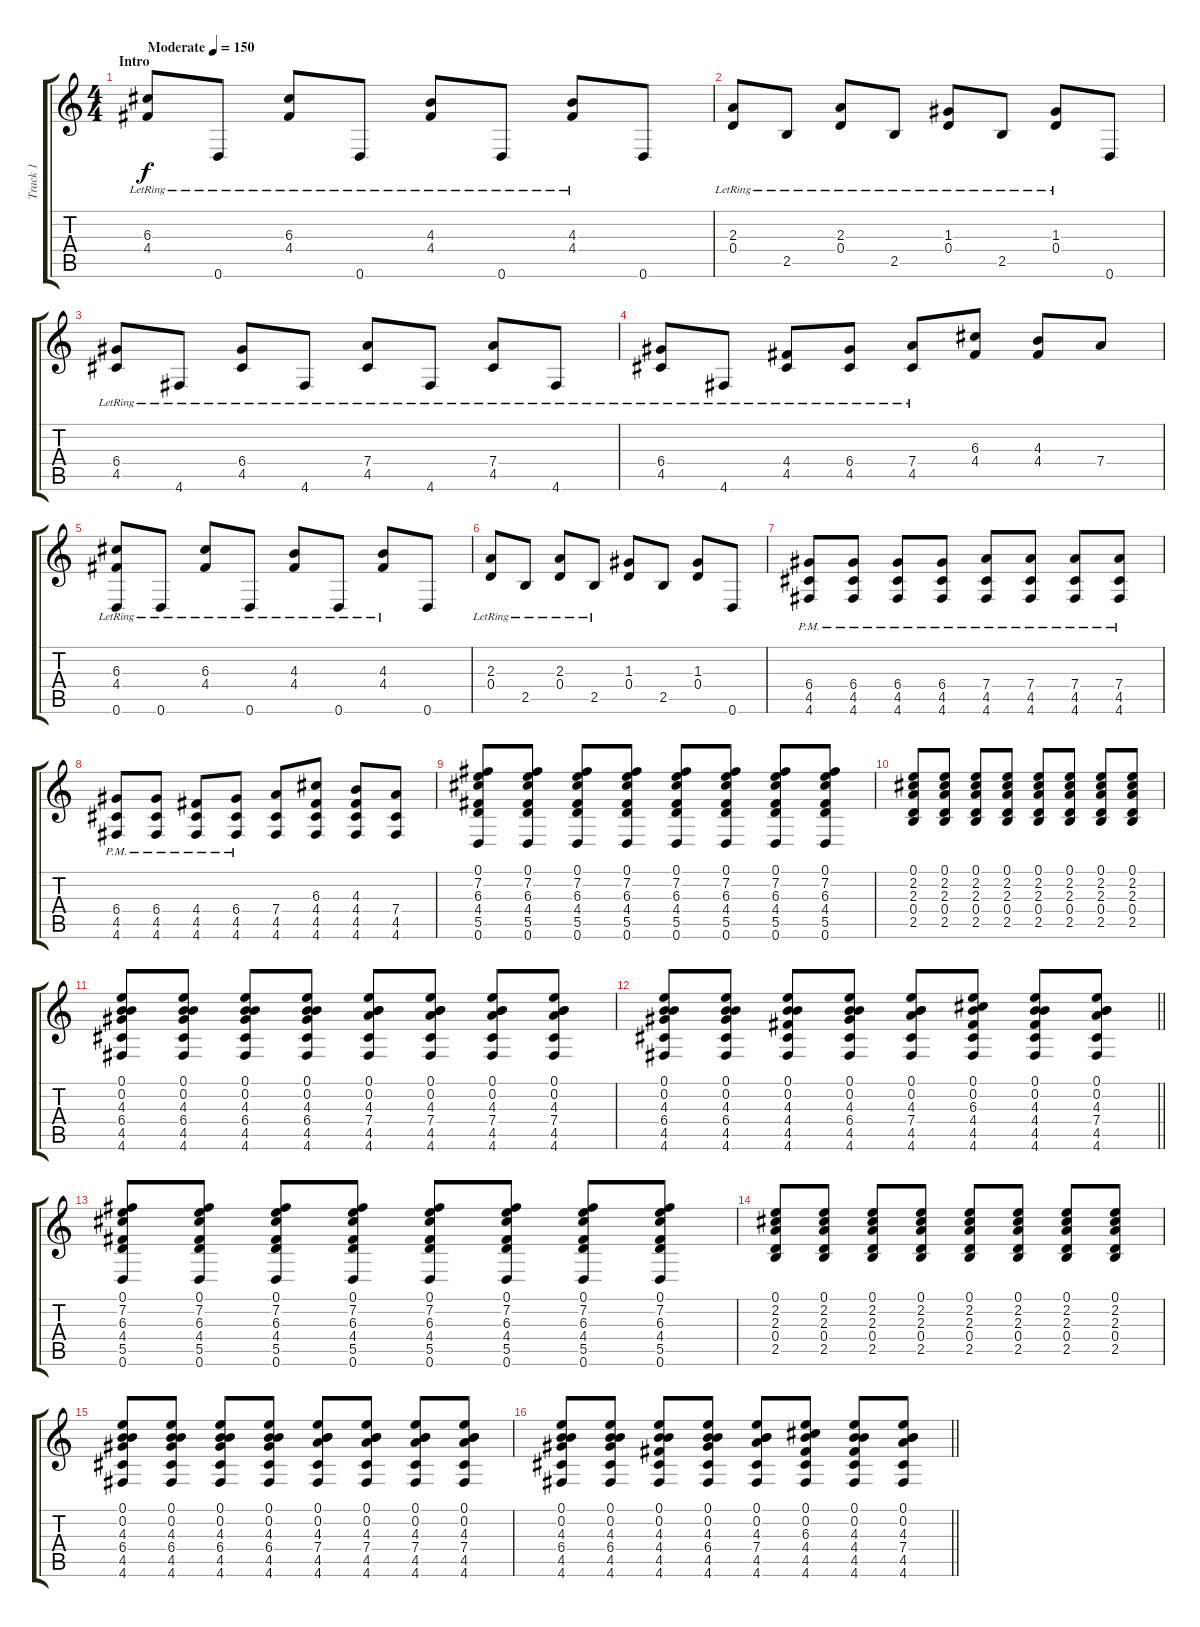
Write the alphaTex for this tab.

\track ("Track 1" "Track 1") {instrument electricguitarclean}
\staff {score tabs}
\tuning (E4 B3 G3 D3 A2 D2) {hide}
\ts (4 4)
\section ("" "Intro")
\tempo (150 "Moderate")
\clef g2
\ks c
(6.3{lr} 4.4{lr}).8{dy f instrument electricguitarclean} 0.6{lr}.8 (6.3{lr} 4.4{lr}).8 0.6{lr}.8 (4.3{lr} 4.4{lr}).8 0.6{lr}.8 (4.3{lr} 4.4{lr}).8 0.6.8 |
(2.3{lr} 0.4{lr}).8 2.5{lr}.8 (2.3{lr} 0.4{lr}).8 2.5{lr}.8 (1.3{lr} 0.4{lr}).8 2.5{lr}.8 (1.3{lr} 0.4{lr}).8 0.6.8 |
(6.4{lr} 4.5{lr}).8 4.6{lr}.8 (6.4{lr} 4.5{lr}).8 4.6{lr}.8 (7.4{lr} 4.5{lr}).8 4.6{lr}.8 (7.4{lr} 4.5{lr}).8 4.6{lr}.8 |
(6.4{lr} 4.5{lr}).8 4.6{lr}.8 (4.4{lr} 4.5{lr}).8 (6.4{lr} 4.5{lr}).8 (7.4{lr} 4.5{lr}).8 (6.3 4.4).8 (4.3 4.4).8 7.4.8 |
(6.3{lr} 4.4{lr} 0.6{lr}).8 0.6{lr}.8 (6.3{lr} 4.4{lr}).8 0.6{lr}.8 (4.3{lr} 4.4{lr}).8 0.6{lr}.8 (4.3{lr} 4.4{lr}).8 0.6.8 |
(2.3{lr} 0.4{lr}).8 2.5{lr}.8 (2.3{lr} 0.4{lr}).8 2.5{lr}.8 (1.3 0.4).8 2.5.8 (1.3 0.4).8 0.6.8 |
(6.4{pm} 4.5{pm} 4.6{pm}).8{instrument overdrivenguitar} (6.4{pm} 4.5{pm} 4.6{pm}).8 (6.4{pm} 4.5{pm} 4.6{pm}).8 (6.4{pm} 4.5{pm} 4.6{pm}).8 (7.4{pm} 4.5{pm} 4.6{pm}).8 (7.4{pm} 4.5{pm} 4.6{pm}).8 (7.4{pm} 4.5{pm} 4.6{pm}).8 (7.4{pm} 4.5{pm} 4.6{pm}).8 |
(6.4{pm} 4.5{pm} 4.6{pm}).8 (6.4{pm} 4.5{pm} 4.6{pm}).8 (4.4{pm} 4.5{pm} 4.6{pm}).8 (6.4{pm} 4.5{pm} 4.6{pm}).8 (7.4 4.5 4.6).8 (6.3 4.4 4.5 4.6).8 (4.3 4.4 4.5 4.6).8 (7.4 4.5 4.6).8 |
(0.1 7.2 6.3 4.4 5.5 0.6).8{instrument overdrivenguitar} (0.1 7.2 6.3 4.4 5.5 0.6).8 (0.1 7.2 6.3 4.4 5.5 0.6).8 (0.1 7.2 6.3 4.4 5.5 0.6).8 (0.1 7.2 6.3 4.4 5.5 0.6).8 (0.1 7.2 6.3 4.4 5.5 0.6).8 (0.1 7.2 6.3 4.4 5.5 0.6).8 (0.1 7.2 6.3 4.4 5.5 0.6).8 |
(0.1 2.2 2.3 0.4 2.5).8 (0.1 2.2 2.3 0.4 2.5).8 (0.1 2.2 2.3 0.4 2.5).8 (0.1 2.2 2.3 0.4 2.5).8 (0.1 2.2 2.3 0.4 2.5).8 (0.1 2.2 2.3 0.4 2.5).8 (0.1 2.2 2.3 0.4 2.5).8 (0.1 2.2 2.3 0.4 2.5).8 |
(0.1 0.2 4.3 6.4 4.5 4.6).8 (0.1 0.2 4.3 6.4 4.5 4.6).8 (0.1 0.2 4.3 6.4 4.5 4.6).8 (0.1 0.2 4.3 6.4 4.5 4.6).8 (0.1 0.2 4.3 7.4 4.5 4.6).8 (0.1 0.2 4.3 7.4 4.5 4.6).8 (0.1 0.2 4.3 7.4 4.5 4.6).8 (0.1 0.2 4.3 7.4 4.5 4.6).8 |
\barLineRight lightlight
(0.1 0.2 4.3 6.4 4.5 4.6).8 (0.1 0.2 4.3 6.4 4.5 4.6).8 (0.1 0.2 4.3 4.4 4.5 4.6).8 (0.1 0.2 4.3 6.4 4.5 4.6).8 (0.1 0.2 4.3 7.4 4.5 4.6).8 (0.1 0.2 6.3 4.4 4.5 4.6).8 (0.1 0.2 4.3 4.4 4.5 4.6).8 (0.1 0.2 4.3 7.4 4.5 4.6).8 |
(0.1 7.2 6.3 4.4 5.5 0.6).8{instrument overdrivenguitar} (0.1 7.2 6.3 4.4 5.5 0.6).8 (0.1 7.2 6.3 4.4 5.5 0.6).8 (0.1 7.2 6.3 4.4 5.5 0.6).8 (0.1 7.2 6.3 4.4 5.5 0.6).8 (0.1 7.2 6.3 4.4 5.5 0.6).8 (0.1 7.2 6.3 4.4 5.5 0.6).8 (0.1 7.2 6.3 4.4 5.5 0.6).8 |
(0.1 2.2 2.3 0.4 2.5).8 (0.1 2.2 2.3 0.4 2.5).8 (0.1 2.2 2.3 0.4 2.5).8 (0.1 2.2 2.3 0.4 2.5).8 (0.1 2.2 2.3 0.4 2.5).8 (0.1 2.2 2.3 0.4 2.5).8 (0.1 2.2 2.3 0.4 2.5).8 (0.1 2.2 2.3 0.4 2.5).8 |
(0.1 0.2 4.3 6.4 4.5 4.6).8 (0.1 0.2 4.3 6.4 4.5 4.6).8 (0.1 0.2 4.3 6.4 4.5 4.6).8 (0.1 0.2 4.3 6.4 4.5 4.6).8 (0.1 0.2 4.3 7.4 4.5 4.6).8 (0.1 0.2 4.3 7.4 4.5 4.6).8 (0.1 0.2 4.3 7.4 4.5 4.6).8 (0.1 0.2 4.3 7.4 4.5 4.6).8 |
\barLineRight lightlight
(0.1 0.2 4.3 6.4 4.5 4.6).8 (0.1 0.2 4.3 6.4 4.5 4.6).8 (0.1 0.2 4.3 4.4 4.5 4.6).8 (0.1 0.2 4.3 6.4 4.5 4.6).8 (0.1 0.2 4.3 7.4 4.5 4.6).8 (0.1 0.2 6.3 4.4 4.5 4.6).8 (0.1 0.2 4.3 4.4 4.5 4.6).8 (0.1 0.2 4.3 7.4 4.5 4.6).8
